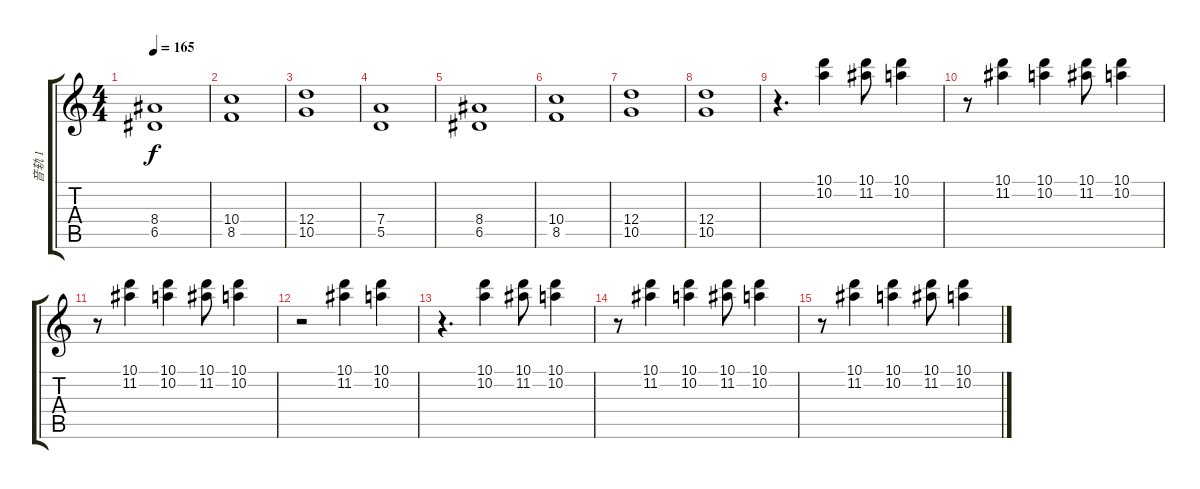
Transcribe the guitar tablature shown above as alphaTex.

\track ("音轨 1" "音轨 1") {instrument distortionguitar}
\staff {score tabs}
\tuning (E4 B3 G3 D3 A2 E2) {hide}
\ts (4 4)
\tempo 165
\clef g2
\ks c
(8.4 6.5).1{dy f} |
(10.4 8.5).1 |
(12.4 10.5).1 |
(7.4 5.5).1 |
(8.4 6.5).1 |
(10.4 8.5).1 |
(12.4 10.5).1 |
(12.4 10.5).1 |
r.4{d} (10.1 10.2).4 (10.1 11.2).8 (10.1 10.2).4 |
r.8 (10.1 11.2).4 (10.1 10.2).4 (10.1 11.2).8 (10.1 10.2).4 |
r.8 (10.1 11.2).4 (10.1 10.2).4 (10.1 11.2).8 (10.1 10.2).4 |
r.2 (10.1 11.2).4 (10.1 10.2).4 |
r.4{d} (10.1 10.2).4 (10.1 11.2).8 (10.1 10.2).4 |
r.8 (10.1 11.2).4 (10.1 10.2).4 (10.1 11.2).8 (10.1 10.2).4 |
r.8 (10.1 11.2).4 (10.1 10.2).4 (10.1 11.2).8 (10.1 10.2).4
